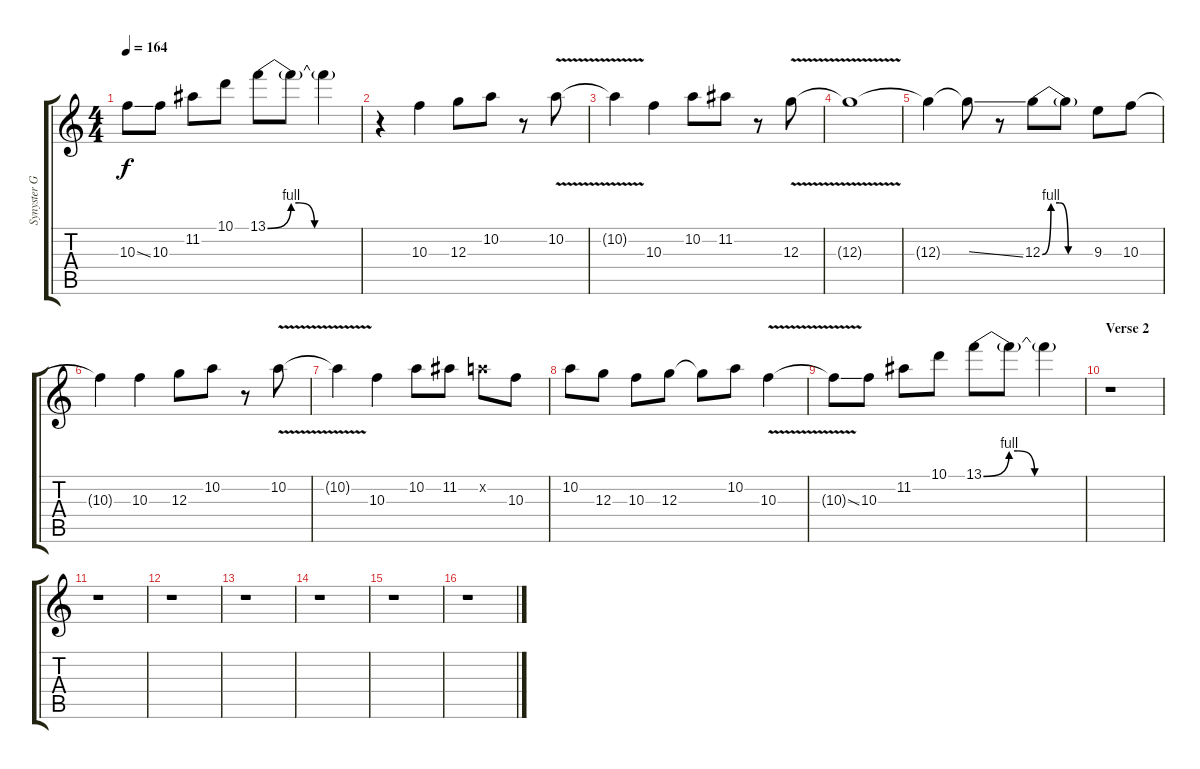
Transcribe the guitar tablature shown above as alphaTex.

\track ("Synyster Gates (Pan-Lead)" "Synyster G") {instrument distortionguitar}
\staff {score tabs}
\tuning (E4 B3 G3 D3 A2 D2) {hide}
\ts (4 4)
\tempo 164
\clef g2
\ks c
10.3{ss t}.8{dy f} 10.3.8 11.2.8 10.1.8 13.1{be (custom 0 0 15 4 20 4 30 0 60 0)}.8 13.1{t}.8 13.1{t}.4 |
r.4 10.3.4 12.3.8 10.2.8 r.8 10.2{v}.8 |
10.2{t}.4 10.3.4 10.2.8 11.2.8 r.8 12.3{v}.8 |
12.3{t}.1 |
12.3{t}.4 12.3{ss t}.8 r.8 12.3{be (custom 0 0 10 4 20 4 30 0 60 0)}.8 12.3{t}.8 9.3.8 10.3.8 |
10.3{t}.4 10.3.4 12.3.8 10.2.8 r.8 10.2{v}.8 |
10.2{t}.4 10.3.4 10.2.8 11.2.8 10.2{x}.8 10.3.8 |
10.2.8 12.3.8 10.3.8 12.3.8 12.3{t}.8 10.2.8 10.3{v}.4 |
10.3{ss t}.8 10.3.8 11.2.8 10.1.8 13.1{be (custom 0 0 15 4 20 4 30 0 60 0)}.8 13.1{t}.8 13.1{t}.4 |
\section ("" "Verse 2")
r.1 |
r.1 |
r.1 |
r.1 |
r.1 |
r.1 |
r.1
